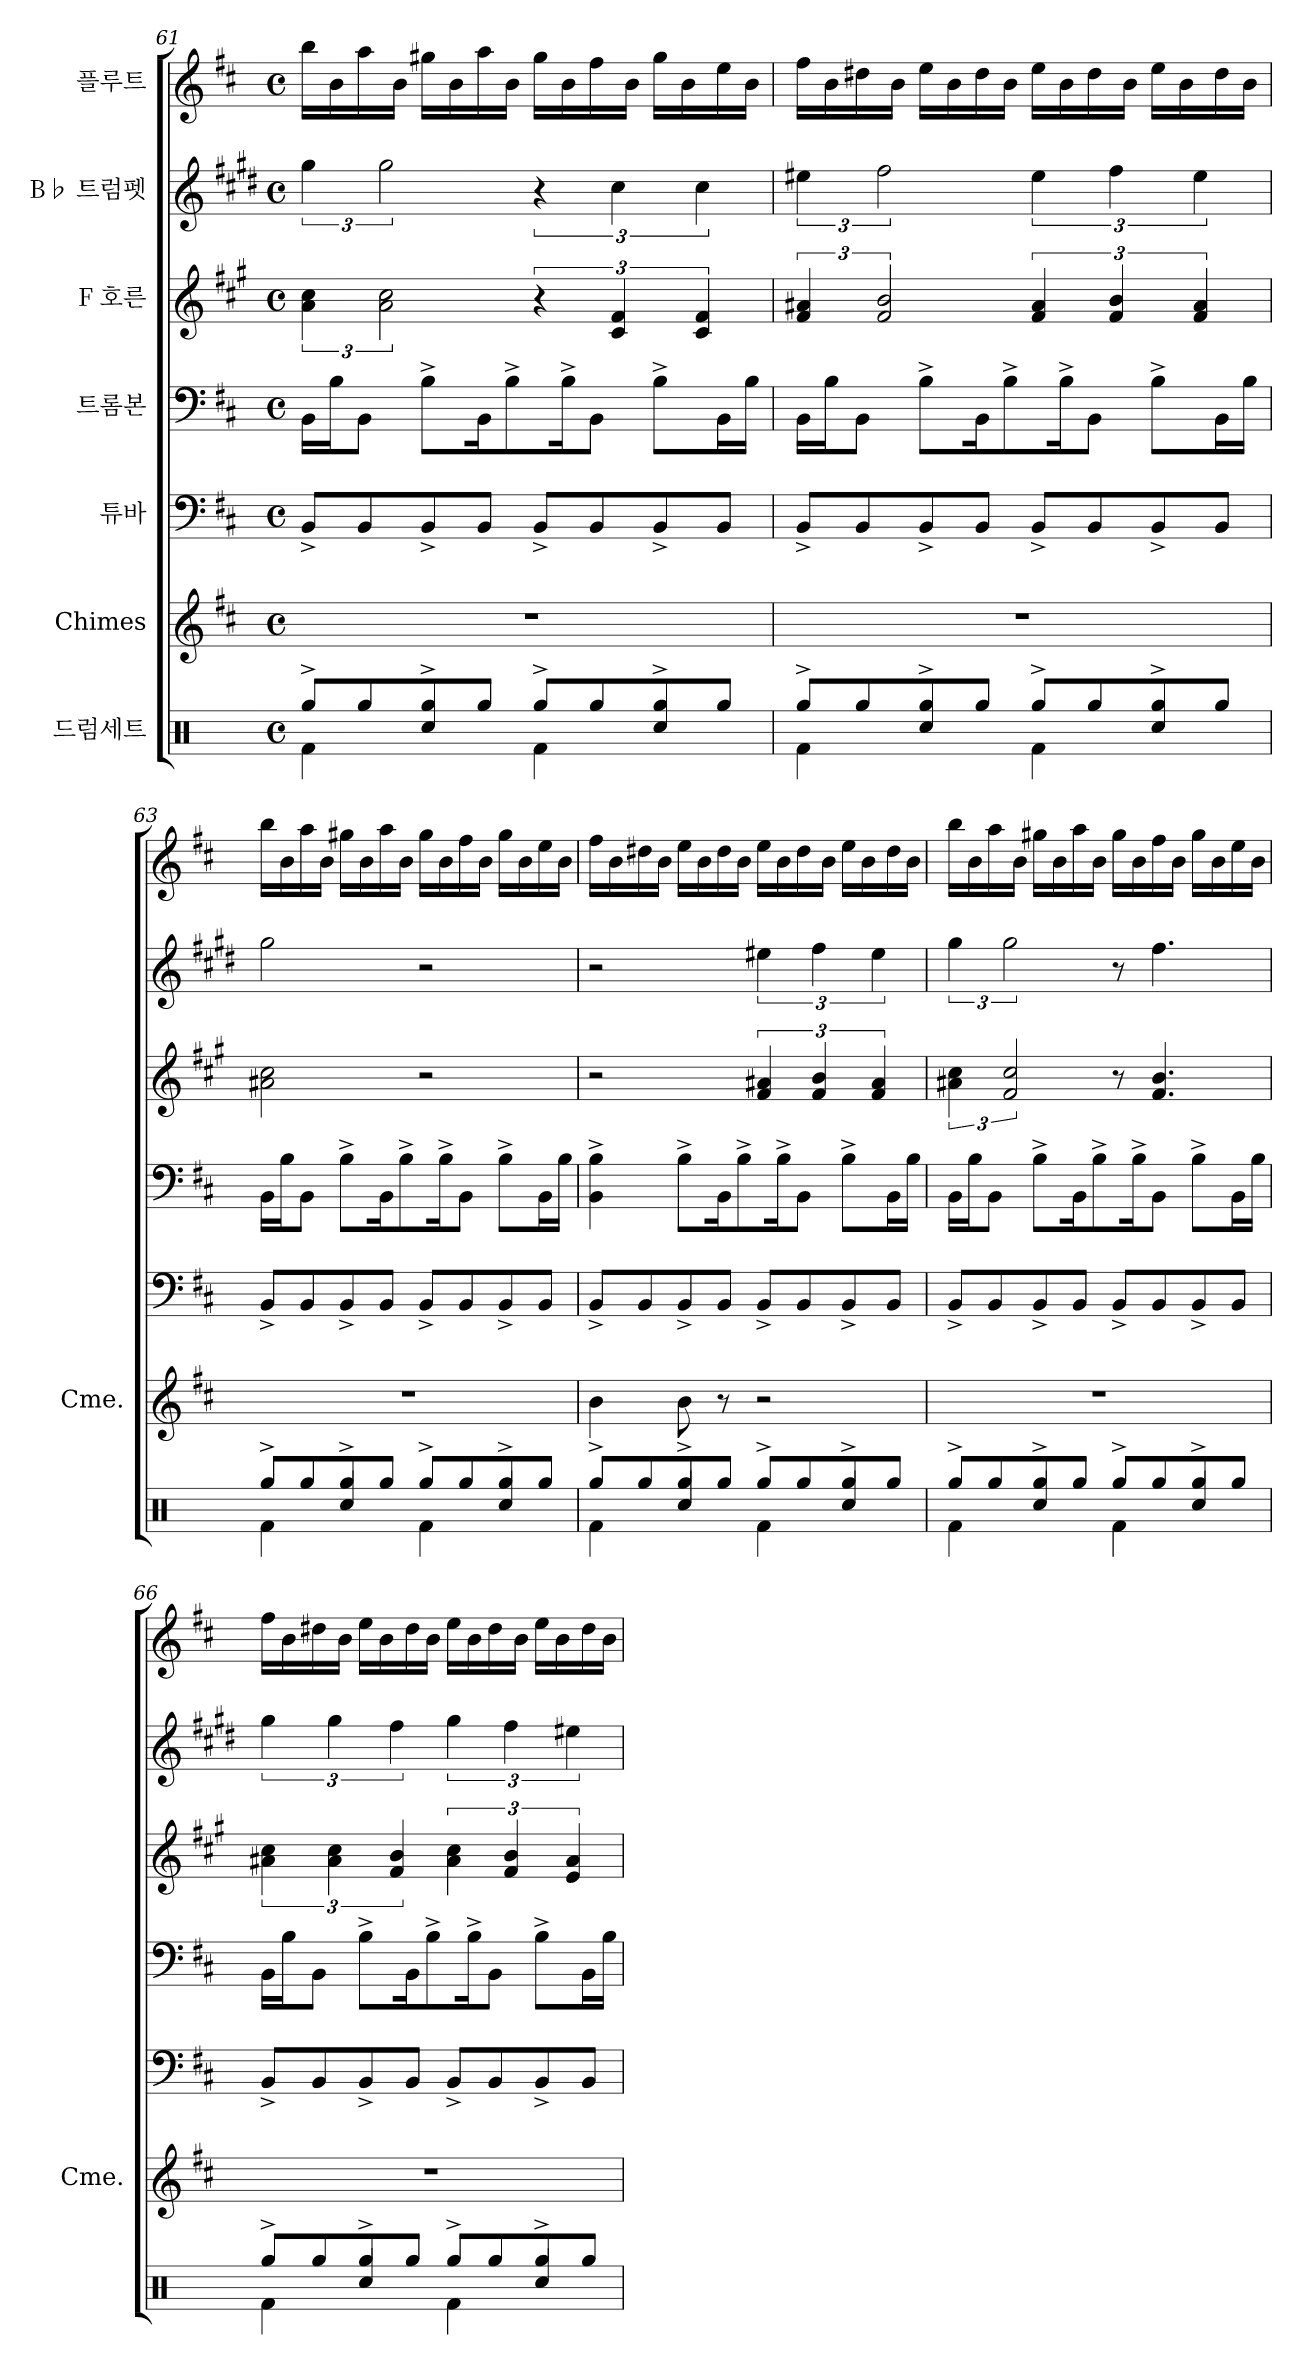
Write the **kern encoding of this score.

**kern	**kern	**kern	**kern	**kern	**kern	**kern
*part7	*part6	*part5	*part4	*part3	*part2	*part1
*staff7	*staff6	*staff5	*staff4	*staff3	*staff2	*staff1
*I"드럼세트	*I"Chimes	*I"튜바	*I"트롬본	*I"F 호른	*I"B♭ 트럼펫	*I"플루트
*	*I'Cme.	*	*	*	*	*
*clefX	*clefG2	*clefF4	*clefF4	*clefG2	*clefG2	*clefG2
*	*	*	*	*ITrd4c7	*ITrd1c2	*
*k[]	*k[f#c#]	*k[f#c#]	*k[f#c#]	*k[f#c#]	*k[f#c#]	*k[f#c#]
*M4/4	*M4/4	*M4/4	*M4/4	*M4/4	*M4/4	*M4/4
*met(c)	*met(c)	*met(c)	*met(c)	*met(c)	*met(c)	*met(c)
=61	=61	=61	=61	=61	=61	=61
*^	*	*	*	*	*	*
*	*^	*	*	*	*	*	*
8Rgg^/L	4Rf\	4ryy	1r	8BB^/L	16BB\LL	6d\ 6f#\	6ff#\	16bb\LL
.	.	.	.	.	16B\J	.	.	16b\
8Rgg/	.	.	.	8BB/	8BB\J	.	.	16aa\
.	.	.	.	.	.	3d\ 3f#\	3ff#\	.
.	.	.	.	.	.	.	.	16b\JJ
8Rgg^/	4ryy	4Rcc/	.	8BB^/	8B^\L	.	.	16gg#X\LL
.	.	.	.	.	.	.	.	16b\
8Rgg/J	.	.	.	8BB/J	16BB\K	.	.	16aa\
.	.	.	.	.	8B^\	.	.	16b\JJ
8Rgg^/L	4Rf\	4ryy	.	8BB^/L	.	6r	6r	16gg#\LL
.	.	.	.	.	16B^\K	.	.	16b\
8Rgg/	.	.	.	8BB/	8BB\J	.	.	16ff#\
.	.	.	.	.	.	6F#/ 6B/	6b\	.
.	.	.	.	.	.	.	.	16b\JJ
8Rgg^/	4ryy	4Rcc/	.	8BB^/	8B^\L	.	.	16gg#\LL
.	.	.	.	.	.	.	.	16b\
.	.	.	.	.	.	6F#/ 6B/	6b\	.
8Rgg/J	.	.	.	8BB/J	16BB\L	.	.	16ee\
.	.	.	.	.	16B\JJ	.	.	16b\JJ
!!LO:PB:g=z
=62	=62	=62	=62	=62	=62	=62	=62	=62
8Rgg^/L	4Rf\	4ryy	1r	8BB^/L	16BB\LL	6B/ 6d#X/	6dd#X\	16ff#\LL
.	.	.	.	.	16B\J	.	.	16b\
8Rgg/	.	.	.	8BB/	8BB\J	.	.	16dd#X\
.	.	.	.	.	.	3B/ 3e/	3ee\	.
.	.	.	.	.	.	.	.	16b\JJ
8Rgg^/	4ryy	4Rcc/	.	8BB^/	8B^\L	.	.	16ee\LL
.	.	.	.	.	.	.	.	16b\
8Rgg/J	.	.	.	8BB/J	16BB\K	.	.	16dd#\
.	.	.	.	.	8B^\	.	.	16b\JJ
8Rgg^/L	4Rf\	4ryy	.	8BB^/L	.	6B/ 6d#/	6dd#\	16ee\LL
.	.	.	.	.	16B^\K	.	.	16b\
8Rgg/	.	.	.	8BB/	8BB\J	.	.	16dd#\
.	.	.	.	.	.	6B/ 6e/	6ee\	.
.	.	.	.	.	.	.	.	16b\JJ
8Rgg^/	4ryy	4Rcc/	.	8BB^/	8B^\L	.	.	16ee\LL
.	.	.	.	.	.	.	.	16b\
.	.	.	.	.	.	6B/ 6d#/	6dd#\	.
8Rgg/J	.	.	.	8BB/J	16BB\L	.	.	16dd#\
.	.	.	.	.	16B\JJ	.	.	16b\JJ
=63	=63	=63	=63	=63	=63	=63	=63	=63
8Rgg^/L	4Rf\	4ryy	1r	8BB^/L	16BB\LL	2d#X\ 2f#\	2ff#\	16bb\LL
.	.	.	.	.	16B\J	.	.	16b\
8Rgg/	.	.	.	8BB/	8BB\J	.	.	16aa\
.	.	.	.	.	.	.	.	16b\JJ
8Rgg^/	4ryy	4Rcc/	.	8BB^/	8B^\L	.	.	16gg#X\LL
.	.	.	.	.	.	.	.	16b\
8Rgg/J	.	.	.	8BB/J	16BB\K	.	.	16aa\
.	.	.	.	.	8B^\	.	.	16b\JJ
8Rgg^/L	4Rf\	4ryy	.	8BB^/L	.	2r	2r	16gg#\LL
.	.	.	.	.	16B^\K	.	.	16b\
8Rgg/	.	.	.	8BB/	8BB\J	.	.	16ff#\
.	.	.	.	.	.	.	.	16b\JJ
8Rgg^/	4ryy	4Rcc/	.	8BB^/	8B^\L	.	.	16gg#\LL
.	.	.	.	.	.	.	.	16b\
8Rgg/J	.	.	.	8BB/J	16BB\L	.	.	16ee\
.	.	.	.	.	16B\JJ	.	.	16b\JJ
!!LO:PB:g=z
=64	=64	=64	=64	=64	=64	=64	=64	=64
8Rgg^/L	4Rf\	4ryy	4b\	8BB^/L	4BB\^ 4B\^	2r	2r	16ff#\LL
.	.	.	.	.	.	.	.	16b\
8Rgg/	.	.	.	8BB/	.	.	.	16dd#X\
.	.	.	.	.	.	.	.	16b\JJ
8Rgg^/	4ryy	4Rcc/	8b\	8BB^/	8B^\L	.	.	16ee\LL
.	.	.	.	.	.	.	.	16b\
8Rgg/J	.	.	8r	8BB/J	16BB\K	.	.	16dd#\
.	.	.	.	.	8B^\	.	.	16b\JJ
8Rgg^/L	4Rf\	4ryy	2r	8BB^/L	.	6B/ 6d#X/	6dd#X\	16ee\LL
.	.	.	.	.	16B^\K	.	.	16b\
8Rgg/	.	.	.	8BB/	8BB\J	.	.	16dd#\
.	.	.	.	.	.	6B/ 6e/	6ee\	.
.	.	.	.	.	.	.	.	16b\JJ
8Rgg^/	4ryy	4Rcc/	.	8BB^/	8B^\L	.	.	16ee\LL
.	.	.	.	.	.	.	.	16b\
.	.	.	.	.	.	6B/ 6d#/	6dd#\	.
8Rgg/J	.	.	.	8BB/J	16BB\L	.	.	16dd#\
.	.	.	.	.	16B\JJ	.	.	16b\JJ
=65	=65	=65	=65	=65	=65	=65	=65	=65
8Rgg^/L	4Rf\	4ryy	1r	8BB^/L	16BB\LL	6d#X\ 6f#\	6ff#\	16bb\LL
.	.	.	.	.	16B\J	.	.	16b\
8Rgg/	.	.	.	8BB/	8BB\J	.	.	16aa\
.	.	.	.	.	.	3B/ 3f#/	3ff#\	.
.	.	.	.	.	.	.	.	16b\JJ
8Rgg^/	4ryy	4Rcc/	.	8BB^/	8B^\L	.	.	16gg#X\LL
.	.	.	.	.	.	.	.	16b\
8Rgg/J	.	.	.	8BB/J	16BB\K	.	.	16aa\
.	.	.	.	.	8B^\	.	.	16b\JJ
8Rgg^/L	4Rf\	4ryy	.	8BB^/L	.	8r	8r	16gg#\LL
.	.	.	.	.	16B^\K	.	.	16b\
8Rgg/	.	.	.	8BB/	8BB\J	4.B/ 4.e/	4.ee\	16ff#\
.	.	.	.	.	.	.	.	16b\JJ
8Rgg^/	4ryy	4Rcc/	.	8BB^/	8B^\L	.	.	16gg#\LL
.	.	.	.	.	.	.	.	16b\
8Rgg/J	.	.	.	8BB/J	16BB\L	.	.	16ee\
.	.	.	.	.	16B\JJ	.	.	16b\JJ
!!LO:PB:g=z
=66	=66	=66	=66	=66	=66	=66	=66	=66
8Rgg^/L	4Rf\	4ryy	1r	8BB^/L	16BB\LL	6d#X\ 6f#\	6ff#\	16ff#\LL
.	.	.	.	.	16B\J	.	.	16b\
8Rgg/	.	.	.	8BB/	8BB\J	.	.	16dd#X\
.	.	.	.	.	.	6d#\ 6f#\	6ff#\	.
.	.	.	.	.	.	.	.	16b\JJ
8Rgg^/	4ryy	4Rcc/	.	8BB^/	8B^\L	.	.	16ee\LL
.	.	.	.	.	.	.	.	16b\
.	.	.	.	.	.	6B/ 6e/	6ee\	.
8Rgg/J	.	.	.	8BB/J	16BB\K	.	.	16dd#\
.	.	.	.	.	8B^\	.	.	16b\JJ
8Rgg^/L	4Rf\	4ryy	.	8BB^/L	.	6d#\ 6f#\	6ff#\	16ee\LL
.	.	.	.	.	16B^\K	.	.	16b\
8Rgg/	.	.	.	8BB/	8BB\J	.	.	16dd#\
.	.	.	.	.	.	6B/ 6e/	6ee\	.
.	.	.	.	.	.	.	.	16b\JJ
8Rgg^/	4ryy	4Rcc/	.	8BB^/	8B^\L	.	.	16ee\LL
.	.	.	.	.	.	.	.	16b\
.	.	.	.	.	.	6A/ 6d#/	6dd#X\	.
8Rgg/J	.	.	.	8BB/J	16BB\L	.	.	16dd#\
.	.	.	.	.	16B\JJ	.	.	16b\JJ
*v	*v	*v	*	*	*	*	*	*
=	=	=	=	=	=	=
*-	*-	*-	*-	*-	*-	*-
